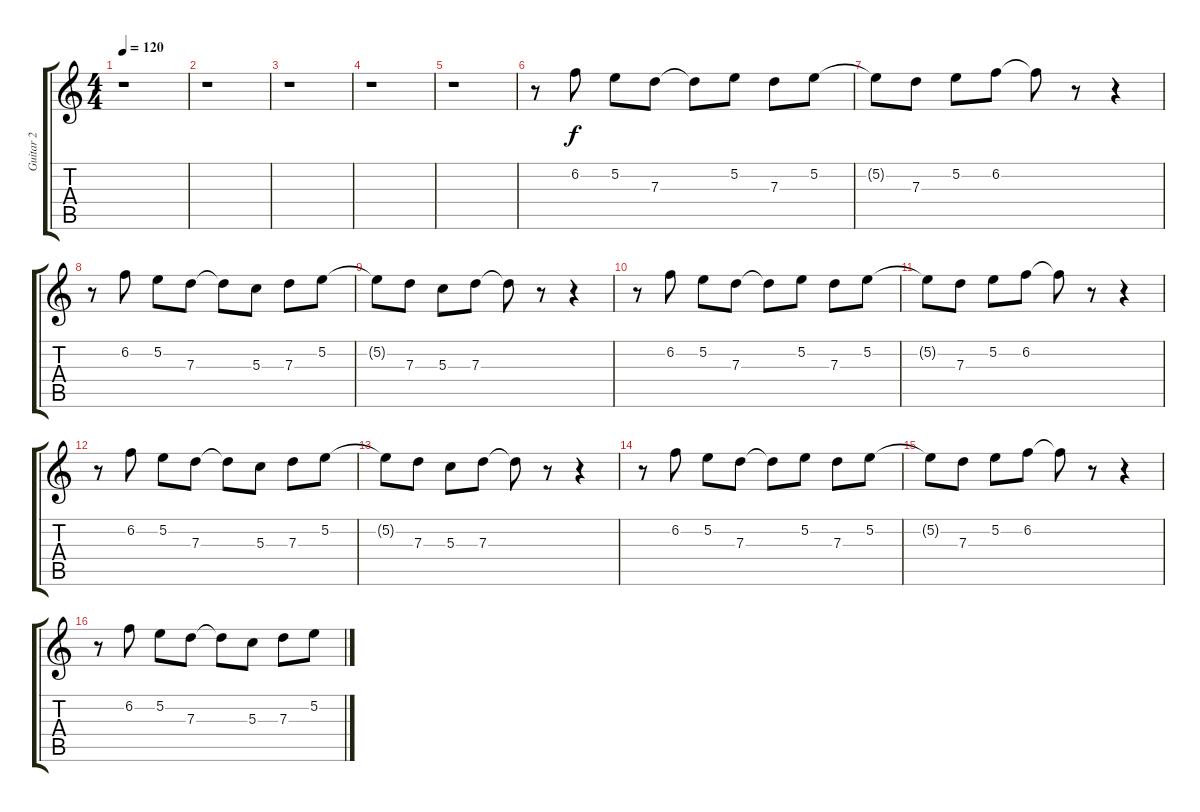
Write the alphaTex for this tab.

\track ("Guitar 2" "Guitar 2") {instrument distortionguitar}
\staff {score tabs}
\tuning (E4 B3 G3 D3 A2 E2) {hide}
\ts (4 4)
\tempo 120
\clef g2
\ks c
r.1{dy f} |
r.1 |
r.1 |
r.1 |
r.1 |
r.8 6.2.8 5.2.8 7.3.8 7.3{t}.8 5.2.8 7.3.8 5.2.8 |
5.2{t}.8 7.3.8 5.2.8 6.2.8 6.2{t}.8 r.8 r.4 |
r.8 6.2.8 5.2.8 7.3.8 7.3{t}.8 5.3.8 7.3.8 5.2.8 |
5.2{t}.8 7.3.8 5.3.8 7.3.8 7.3{t}.8 r.8 r.4 |
r.8 6.2.8 5.2.8 7.3.8 7.3{t}.8 5.2.8 7.3.8 5.2.8 |
5.2{t}.8 7.3.8 5.2.8 6.2.8 6.2{t}.8 r.8 r.4 |
r.8 6.2.8 5.2.8 7.3.8 7.3{t}.8 5.3.8 7.3.8 5.2.8 |
5.2{t}.8 7.3.8 5.3.8 7.3.8 7.3{t}.8 r.8 r.4 |
r.8 6.2.8 5.2.8 7.3.8 7.3{t}.8 5.2.8 7.3.8 5.2.8 |
5.2{t}.8 7.3.8 5.2.8 6.2.8 6.2{t}.8 r.8 r.4 |
r.8 6.2.8 5.2.8 7.3.8 7.3{t}.8 5.3.8 7.3.8 5.2.8
